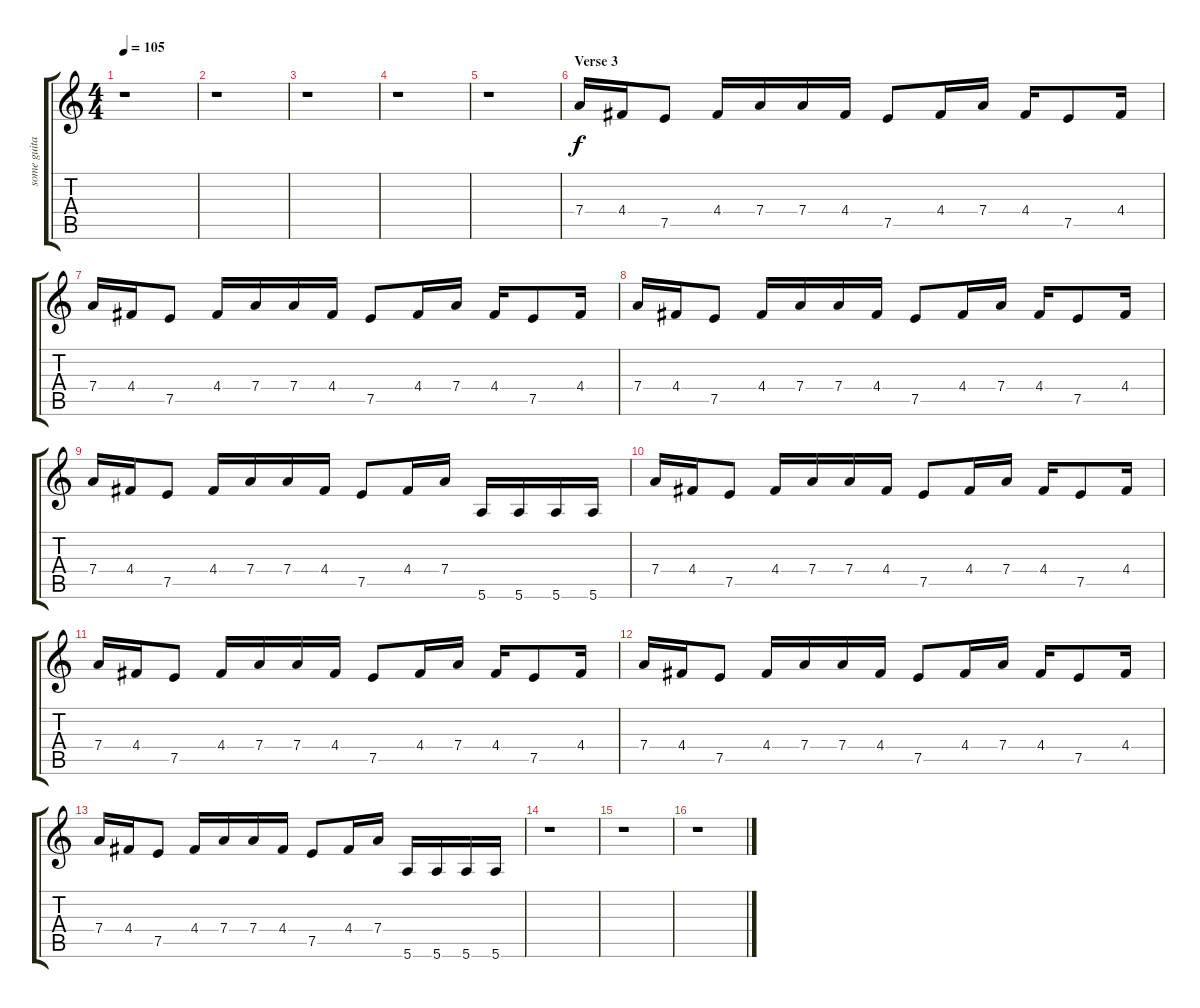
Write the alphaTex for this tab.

\track ("some guitar" "some guita") {instrument overdrivenguitar}
\staff {score tabs}
\tuning (E4 B3 G3 D3 A2 E2) {hide}
\ts (4 4)
\tempo 105
\clef g2
\ks c
r.1{dy f} |
r.1 |
r.1 |
r.1 |
r.1 |
\section ("" "Verse 3")
7.4.16 4.4.16 7.5.8 4.4.16 7.4.16 7.4.16 4.4.16 7.5.8 4.4.16 7.4.16 4.4.16 7.5.8 4.4.16 |
7.4.16 4.4.16 7.5.8 4.4.16 7.4.16 7.4.16 4.4.16 7.5.8 4.4.16 7.4.16 4.4.16 7.5.8 4.4.16 |
7.4.16 4.4.16 7.5.8 4.4.16 7.4.16 7.4.16 4.4.16 7.5.8 4.4.16 7.4.16 4.4.16 7.5.8 4.4.16 |
7.4.16 4.4.16 7.5.8 4.4.16 7.4.16 7.4.16 4.4.16 7.5.8 4.4.16 7.4.16 5.6.16 5.6.16 5.6.16 5.6.16 |
7.4.16 4.4.16 7.5.8 4.4.16 7.4.16 7.4.16 4.4.16 7.5.8 4.4.16 7.4.16 4.4.16 7.5.8 4.4.16 |
7.4.16 4.4.16 7.5.8 4.4.16 7.4.16 7.4.16 4.4.16 7.5.8 4.4.16 7.4.16 4.4.16 7.5.8 4.4.16 |
7.4.16 4.4.16 7.5.8 4.4.16 7.4.16 7.4.16 4.4.16 7.5.8 4.4.16 7.4.16 4.4.16 7.5.8 4.4.16 |
7.4.16 4.4.16 7.5.8 4.4.16 7.4.16 7.4.16 4.4.16 7.5.8 4.4.16 7.4.16 5.6.16 5.6.16 5.6.16 5.6.16 |
r.1 |
r.1 |
r.1
